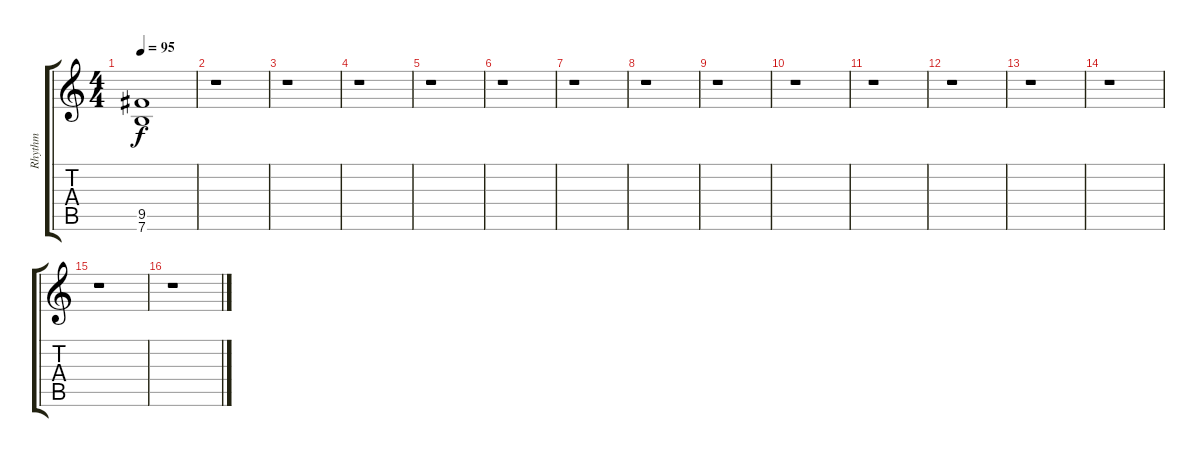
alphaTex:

\track ("Rhythm" "Rhythm") {instrument overdrivenguitar}
\staff {score tabs}
\tuning (E4 B3 G3 D3 A2 E2) {hide}
\ts (4 4)
\tempo 95
\clef g2
\ks c
(9.5{t} 7.6{t}).1{dy f} |
r.1 |
r.1 |
r.1 |
r.1 |
r.1 |
r.1 |
r.1 |
r.1 |
r.1 |
r.1 |
r.1 |
r.1 |
r.1 |
r.1 |
r.1
